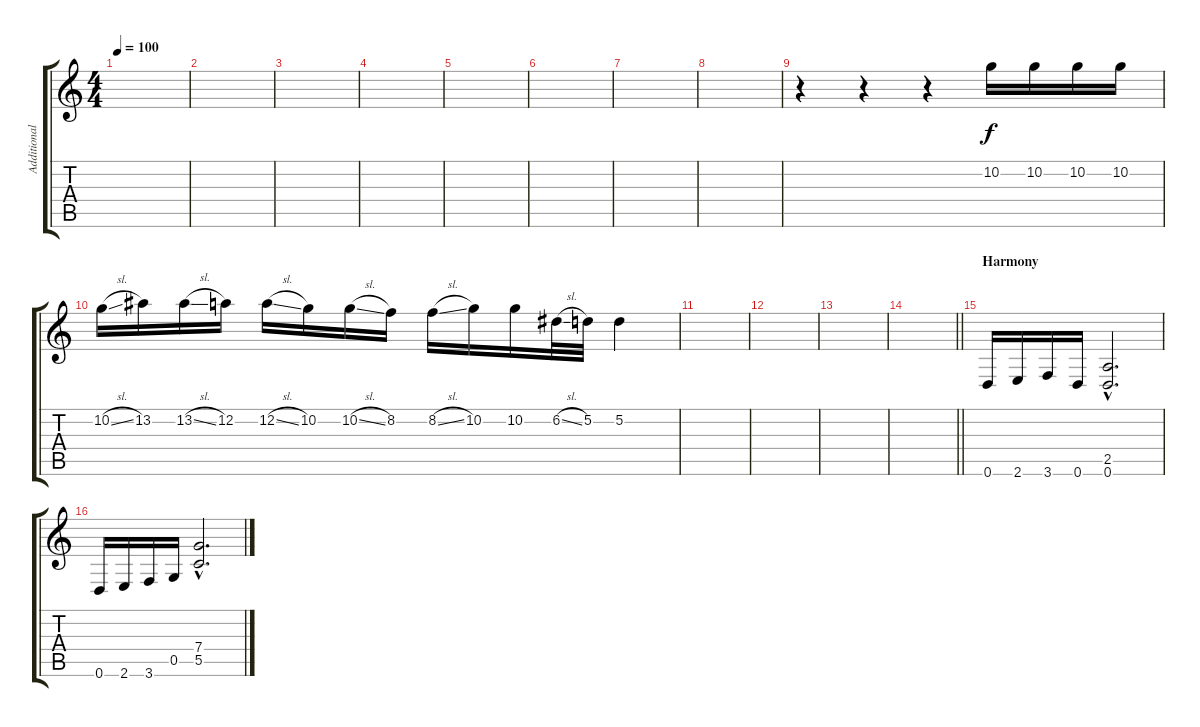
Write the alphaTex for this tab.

\track ("Additional Guitar" "Additional") {instrument distortionguitar}
\staff {score tabs}
\tuning (D4 A3 F3 C3 G2 D2) {hide}
\ts (4 4)
\tempo 100
\clef g2
\ks c
|
|
|
|
|
|
|
|
r.4 r.4 r.4 10.2.16 10.2.16 10.2.16 10.2.16 |
10.2{sl}.16{balance 3} 13.2.16 13.2{sl}.16 12.2.16 12.2{sl}.16 10.2.16 10.2{sl}.16 8.2.16 8.2{sl}.16 10.2.16 10.2.16 6.2{sl}.32 5.2.32 5.2.4 |
|
|
|
\barLineRight lightlight
|
\section ("" "Harmony")
0.6.16{volume 8 balance 8} 2.6.16 3.6.16 0.6.16 (2.5{hac} 0.6{hac}).2{d} |
0.6.16 2.6.16 3.6.16 0.5.16 (7.4{hac} 5.5{hac}).2{d}
